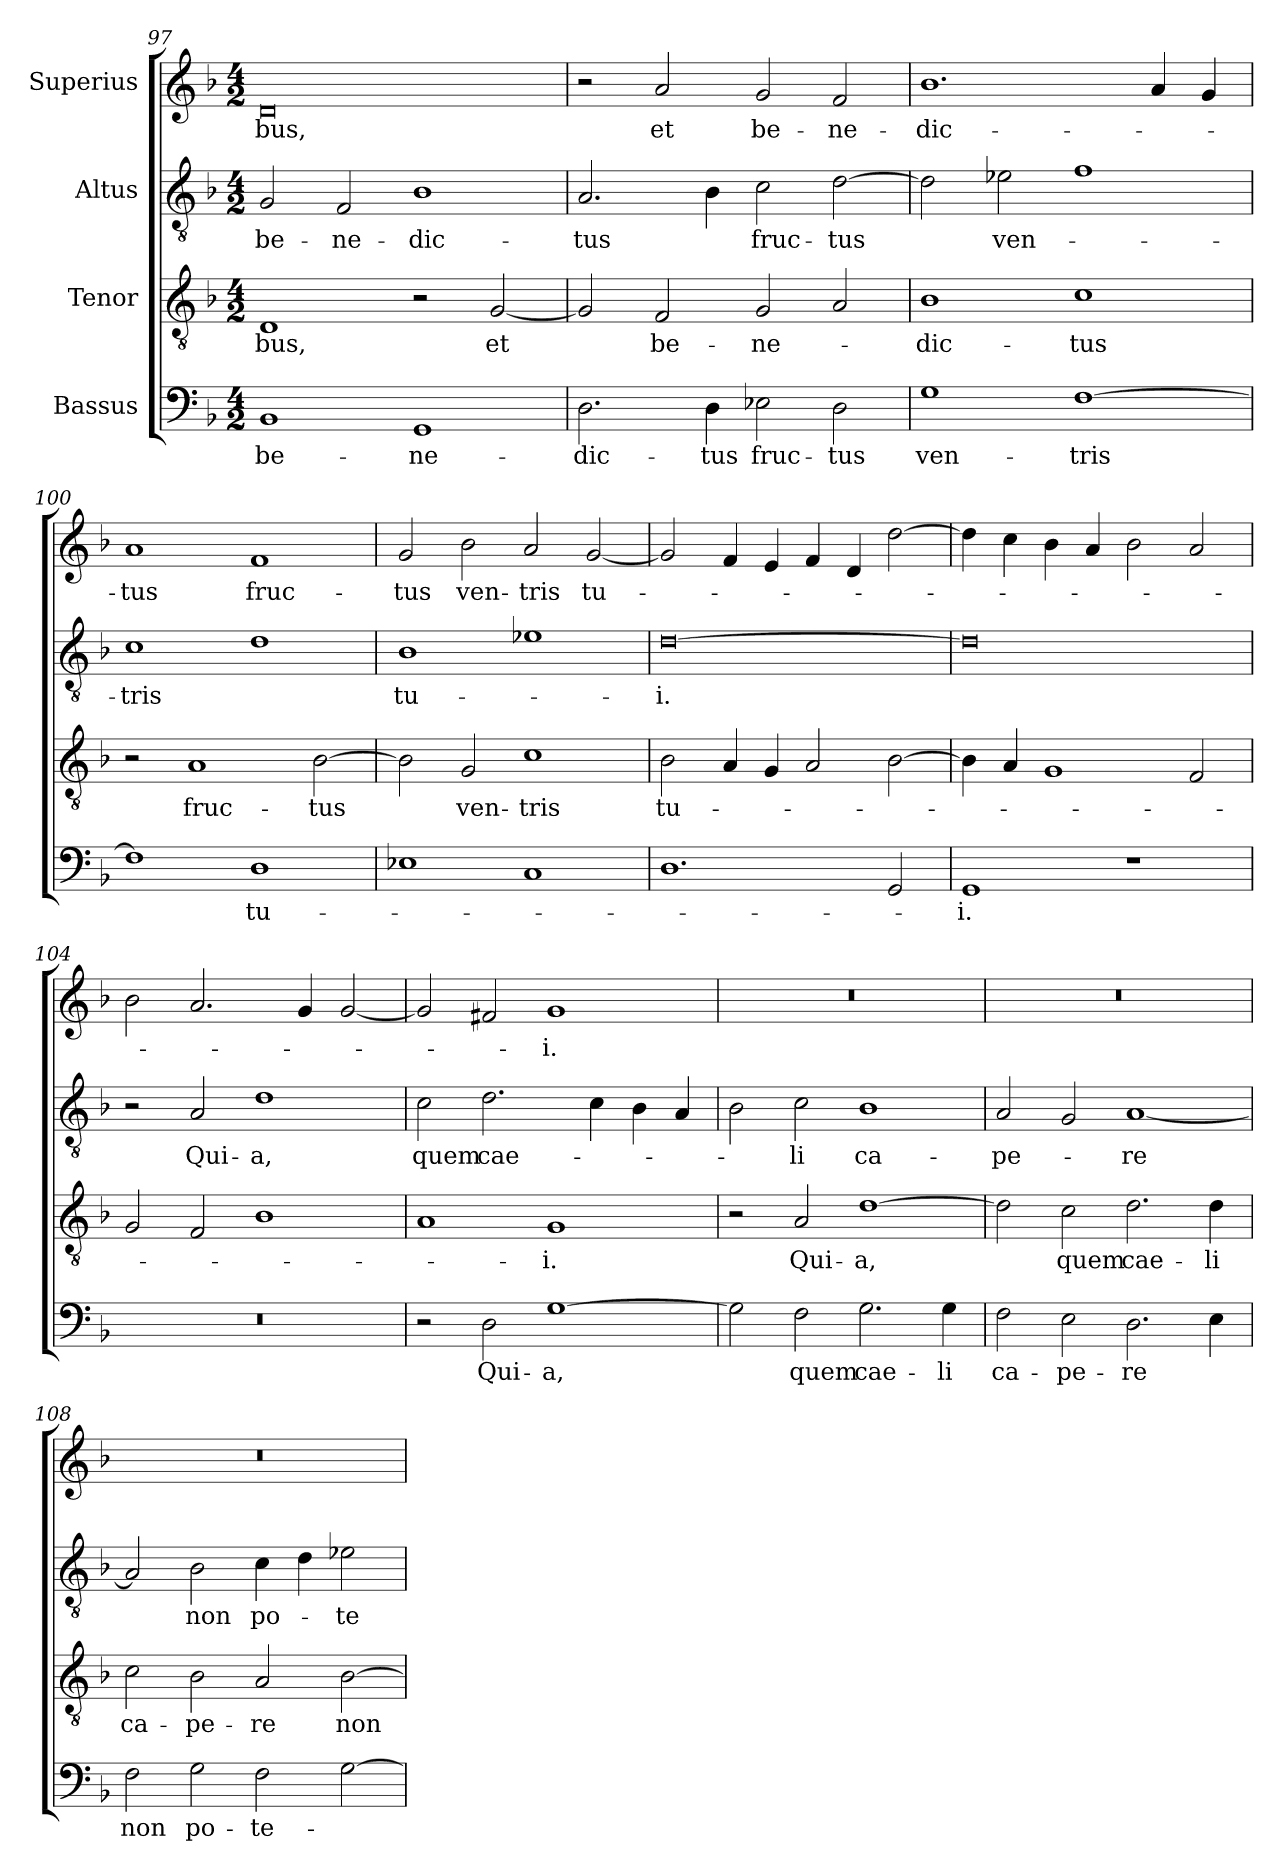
**kern	**text	**kern	**text	**kern	**text	**kern	**text
*part4	*part4	*part3	*part3	*part2	*part2	*part1	*part1
*staff4	*staff4	*staff3	*staff3	*staff2	*staff2	*staff1	*staff1
*I"Bassus	*	*I"Tenor	*	*I"Altus	*	*I"Superius	*
*clefF4	*	*clefGv2	*	*clefGv2	*	*clefG2	*
*k[b-]	*	*k[b-]	*	*k[b-]	*	*k[b-]	*
*M4/2	*	*M4/2	*	*M4/2	*	*M4/2	*
=97	=97	=97	=97	=97	=97	=97	=97
1BB-/	be-	1D/	-bus,	2G/	be-	0d/	-bus,
.	.	.	.	2F/	-ne-	.	.
1GG/	-ne-	2r	.	1B-\	-dic-	.	.
.	.	[2G/	et	.	.	.	.
=98	=98	=98	=98	=98	=98	=98	=98
2.D\	-dic-	2G/]	.	2.A/	-tus	2r	.
.	.	2F/	be-	.	.	2a/	et
4D\	-tus	.	.	4B-\	.	.	.
2E-X\	fruc-	2G/	-ne-	2c\	fruc-	2g/	be-
2D\	-tus	2A/	.	[2d\	-tus	2f/	-ne-
=99	=99	=99	=99	=99	=99	=99	=99
1G\	ven-	1B-\	-dic-	2d\]	.	1.b-\	-dic-
.	.	.	.	2e-X\	ven-	.	.
[1F\	-tris	1c\	-tus	1f\	.	.	.
.	.	.	.	.	.	4a/	.
.	.	.	.	.	.	4g/	.
=100	=100	=100	=100	=100	=100	=100	=100
1F\]	.	2r	.	1c\	-tris	1a/	-tus
.	.	1A/	fruc-	.	.	.	.
1D\	tu-	.	.	1d\	.	1f/	fruc-
.	.	[2B-\	-tus	.	.	.	.
=101	=101	=101	=101	=101	=101	=101	=101
1E-X\	.	2B-\]	.	1B-\	tu-	2g/	-tus
.	.	2G/	ven-	.	.	2b-\	ven-
1C/	.	1c\	-tris	1e-X\	.	2a/	-tris
.	.	.	.	.	.	[2g/	tu-
=102	=102	=102	=102	=102	=102	=102	=102
1.D\	.	2B-\	tu-	[0d\	-i.	2g/]	.
.	.	4A/	.	.	.	4f/	.
.	.	4G/	.	.	.	4e/	.
.	.	2A/	.	.	.	4f/	.
.	.	.	.	.	.	4d/	.
2GG/	.	[2B-\	.	.	.	[2dd\	.
=103	=103	=103	=103	=103	=103	=103	=103
1GG/	-i.	4B-\]	.	0d\]	.	4dd\]	.
.	.	4A/	.	.	.	4cc\	.
.	.	1G/	.	.	.	4b-\	.
.	.	.	.	.	.	4a/	.
1r	.	.	.	.	.	2b-\	.
.	.	2F/	.	.	.	2a/	.
=104	=104	=104	=104	=104	=104	=104	=104
0r	.	2G/	.	2r	.	2b-\	.
.	.	2F/	.	2A/	Qui-	2.a/	.
.	.	1B-\	.	1d\	-a,	.	.
.	.	.	.	.	.	4g/	.
.	.	.	.	.	.	[2g/	.
=105	=105	=105	=105	=105	=105	=105	=105
2r	.	1A/	.	2c\	quem	2g/]	.
2D\	Qui-	.	.	2.d\	cae-	2f#X/	.
[1G\	-a,	1G/	-i.	.	.	1g/	-i.
.	.	.	.	4c\	.	.	.
.	.	.	.	4B-\	.	.	.
.	.	.	.	4A/	.	.	.
=106	=106	=106	=106	=106	=106	=106	=106
2G\]	.	2r	.	2B-\	.	0r	.
2F\	quem	2A/	Qui-	2c\	-li	.	.
2.G\	cae-	[1d\	-a,	1B-\	ca-	.	.
4G\	-li	.	.	.	.	.	.
=107	=107	=107	=107	=107	=107	=107	=107
2F\	ca-	2d\]	.	2A/	-pe-	0r	.
2E\	-pe-	2c\	quem	2G/	.	.	.
2.D\	-re	2.d\	cae-	[1A/	-re	.	.
4E\	.	4d\	-li	.	.	.	.
=108	=108	=108	=108	=108	=108	=108	=108
2F\	non	2c\	ca-	2A/]	.	0r	.
2G\	po-	2B-\	-pe-	2B-\	non	.	.
2F\	-te-	2A/	-re	4c\	po-	.	.
.	.	.	.	4d\	.	.	.
[2G\	.	[2B-\	non	2e-X\	-te-	.	.
=	=	=	=	=	=	=	=
*-	*-	*-	*-	*-	*-	*-	*-
